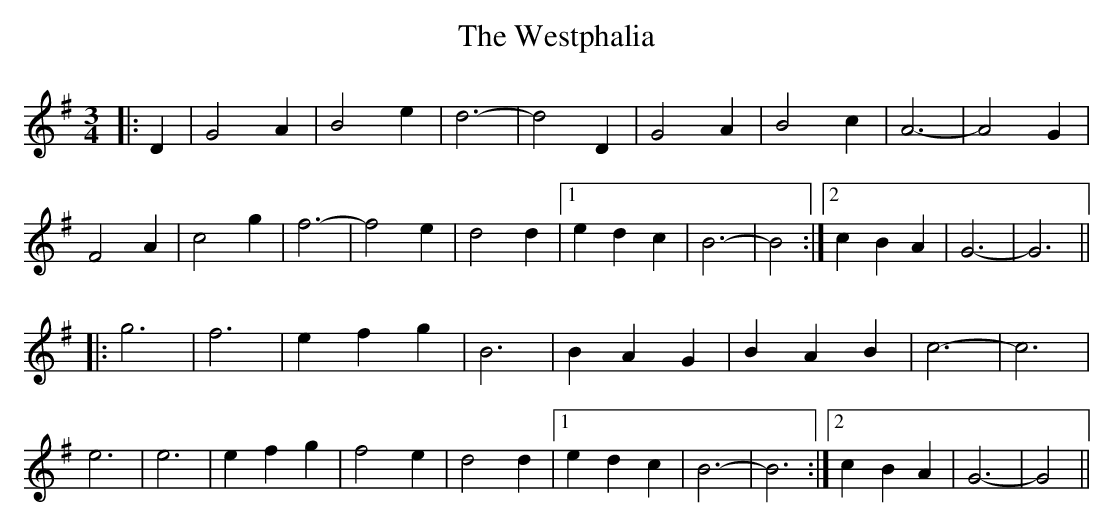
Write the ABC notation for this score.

X:1
T: The Westphalia
M: 3/4
L: 1/8
K: Gmaj
|:D2|G4 A2|B4 e2|d6-|d4 D2|G4 A2|B4 c2|A6-|A4 G2|
F4 A2|c4 g2|f6-|f4 e2|d4 d2|1 e2 d2 c2|B6-|B4:|2 c2 B2 A2|G6-|G6||
|:g6|f6|e2 f2 g2|B6|B2 A2 G2|B2 A2 B2|c6-|c6|
e6|e6|e2 f2 g2|f4 e2|d4 d2|1 e2 d2 c2|B6-|B6:|2 c2 B2 A2|G6-|G4||
